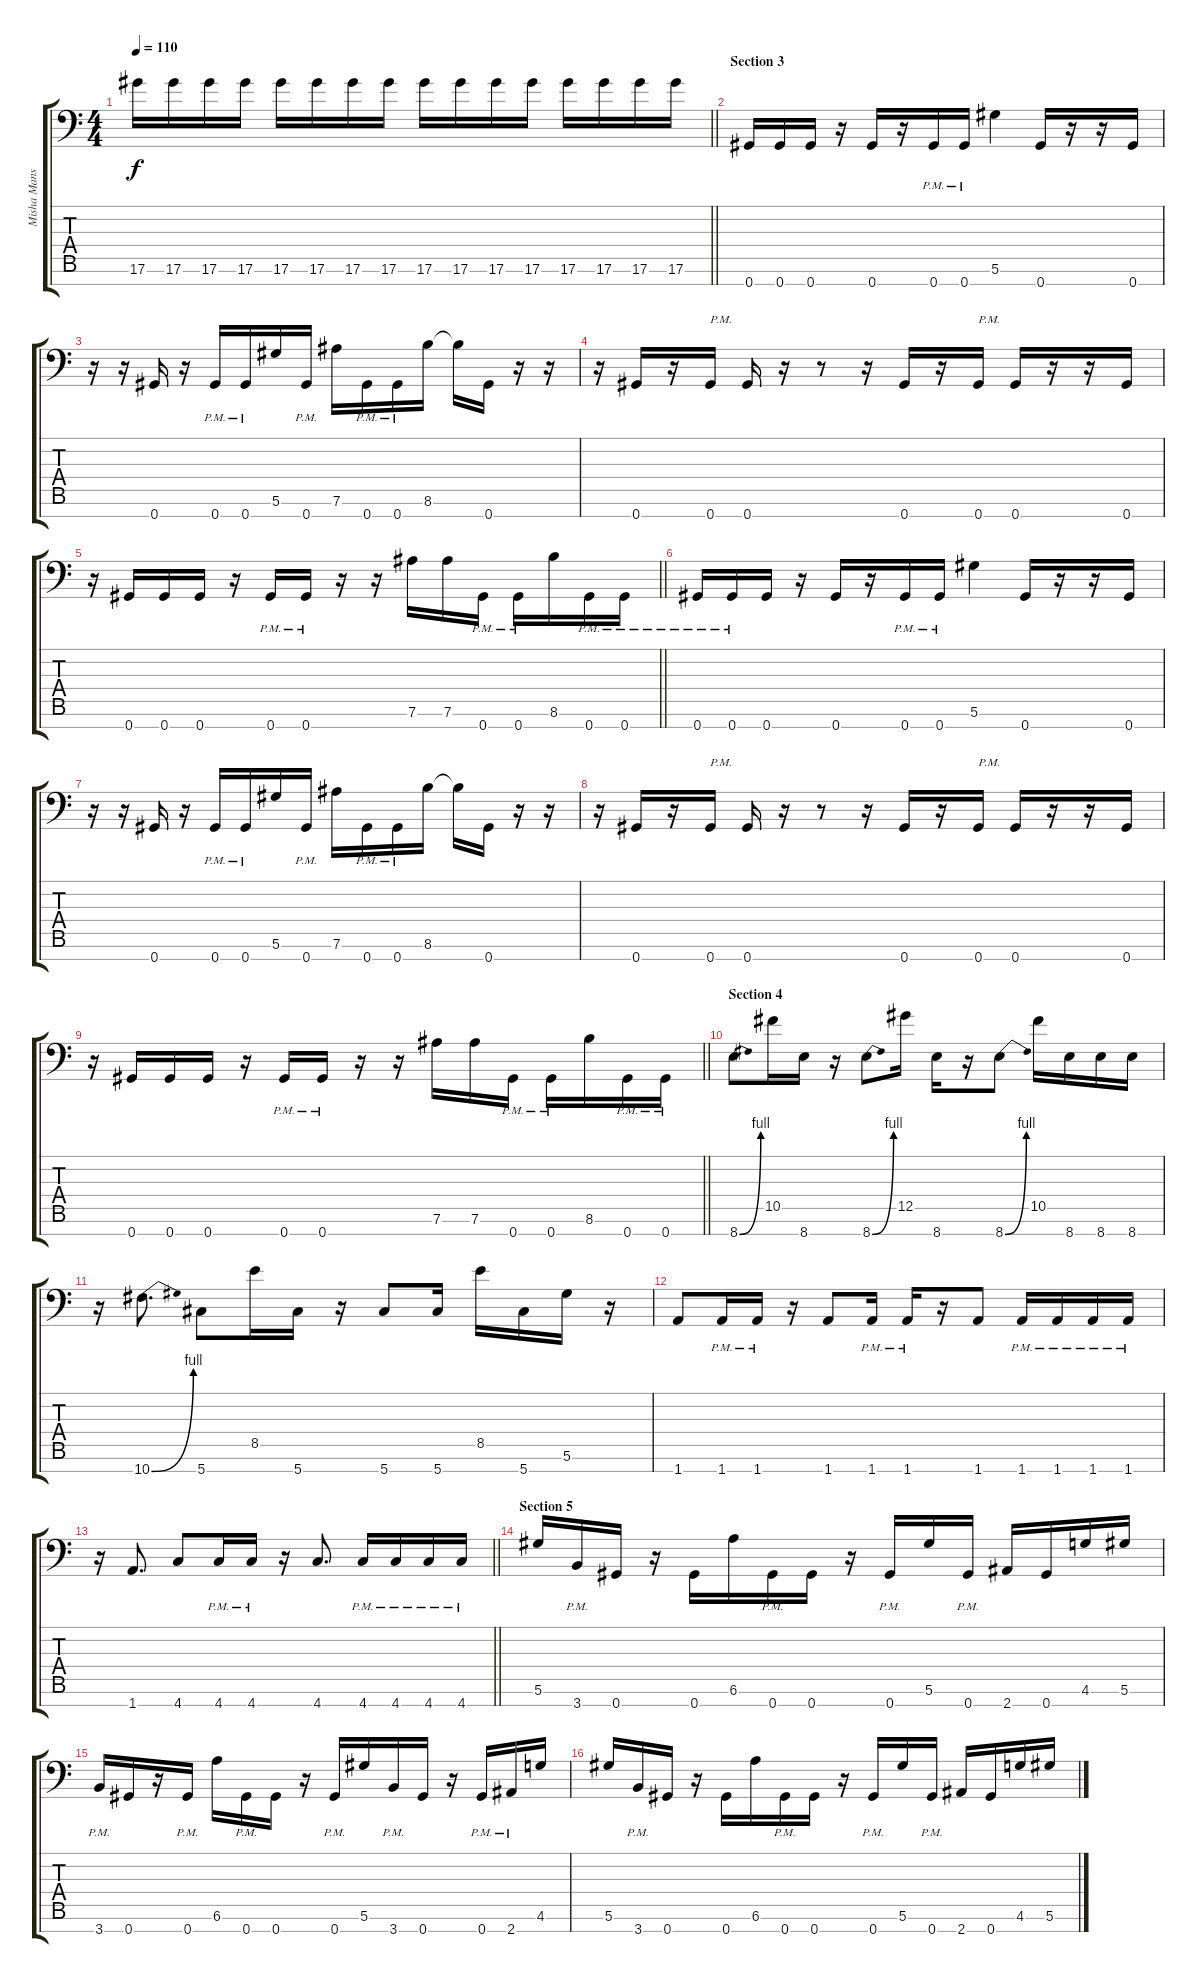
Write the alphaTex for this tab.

\track ("Misha Mansoor" "Misha Mans") {instrument distortionguitar}
\staff {score tabs}
\tuning (Eb4 Bb3 Gb3 Db3 Ab2 Eb2 Ab1) {hide}
\ts (4 4)
\tempo 110
\clef f4
\barLineRight lightlight
\ks c
17.6.16{dy f} 17.6.16 17.6.16 17.6.16 17.6.16 17.6.16 17.6.16 17.6.16 17.6.16 17.6.16 17.6.16 17.6.16 17.6.16 17.6.16 17.6.16 17.6.16 |
\section ("" "Section 3")
0.7.16 0.7.16 0.7.16 r.16 0.7.16 r.16 0.7{pm}.16 0.7{pm}.16 5.6.4 0.7.16 r.16 r.16 0.7.16 |
r.16 r.16 0.7.16 r.16 0.7{pm}.16 0.7{pm}.16 5.6.16 0.7{pm}.16 7.6.16 0.7{pm}.16 0.7{pm}.16 8.6.16 8.6{t}.16 0.7.16 r.16 r.16 |
r.16 0.7.16 r.16 0.7.16{txt "P.M."} 0.7.16 r.16 r.8 r.16 0.7.16 r.16 0.7.16{txt "P.M."} 0.7.16 r.16 r.16 0.7.16 |
\barLineRight lightlight
r.16 0.7.16 0.7.16 0.7.16 r.16 0.7{pm}.16 0.7{pm}.16 r.16 r.16 7.6.16 7.6.16 0.7{pm}.16 0.7{pm}.16 8.6.16 0.7{pm}.16 0.7{pm}.16 |
0.7{pm}.16 0.7{pm}.16 0.7.16 r.16 0.7.16 r.16 0.7{pm}.16 0.7{pm}.16 5.6.4 0.7.16 r.16 r.16 0.7.16 |
r.16 r.16 0.7.16 r.16 0.7{pm}.16 0.7{pm}.16 5.6.16 0.7{pm}.16 7.6.16 0.7{pm}.16 0.7{pm}.16 8.6.16 8.6{t}.16 0.7.16 r.16 r.16 |
r.16 0.7.16 r.16 0.7.16{txt "P.M."} 0.7.16 r.16 r.8 r.16 0.7.16 r.16 0.7.16{txt "P.M."} 0.7.16 r.16 r.16 0.7.16 |
\barLineRight lightlight
r.16 0.7.16 0.7.16 0.7.16 r.16 0.7{pm}.16 0.7{pm}.16 r.16 r.16 7.6.16 7.6.16 0.7{pm}.16 0.7{pm}.16 8.6.16 0.7{pm}.16 0.7{pm}.16 |
\section ("" "Section 4")
8.7{be (bend 0 0 60 4)}.8 10.5.16 8.7.16 r.16 8.7{be (bend 0 0 60 4)}.8 12.5.16 8.7.16 r.16 8.7{be (bend 0 0 60 4)}.8 10.5.16 8.7.16 8.7.16 8.7.16 |
r.16 10.7{be (bend 0 0 60 4)}.8{d} 5.7.8 8.5.16 5.7.16 r.16 5.7.8 5.7.16 8.5.16 5.7.16 5.6.16 r.16 |
1.7.8 1.7{pm}.16 1.7{pm}.16 r.16 1.7.8 1.7{pm}.16 1.7{pm}.16 r.16 1.7.8 1.7{pm}.16 1.7{pm}.16 1.7{pm}.16 1.7{pm}.16 |
\barLineRight lightlight
r.16 1.7.8{d} 4.7.8 4.7{pm}.16 4.7{pm}.16 r.16 4.7.8{d} 4.7{pm}.16 4.7{pm}.16 4.7{pm}.16 4.7{pm}.16 |
\section ("" "Section 5")
5.6.16 3.7{pm}.16 0.7.16 r.16 0.7.16 6.6.16 0.7{pm}.16 0.7.16 r.16 0.7{pm}.16 5.6.16 0.7{pm}.16 2.7.16 0.7.16 4.6.16 5.6.16 |
3.7{pm}.16 0.7.16 r.16 0.7{pm}.16 6.6.16 0.7{pm}.16 0.7.16 r.16 0.7{pm}.16 5.6.16 3.7{pm}.16 0.7.16 r.16 0.7{pm}.16 2.7{pm}.16 4.6.16 |
5.6.16 3.7{pm}.16 0.7.16 r.16 0.7.16 6.6.16 0.7{pm}.16 0.7.16 r.16 0.7{pm}.16 5.6.16 0.7{pm}.16 2.7.16 0.7.16 4.6.16 5.6.16
